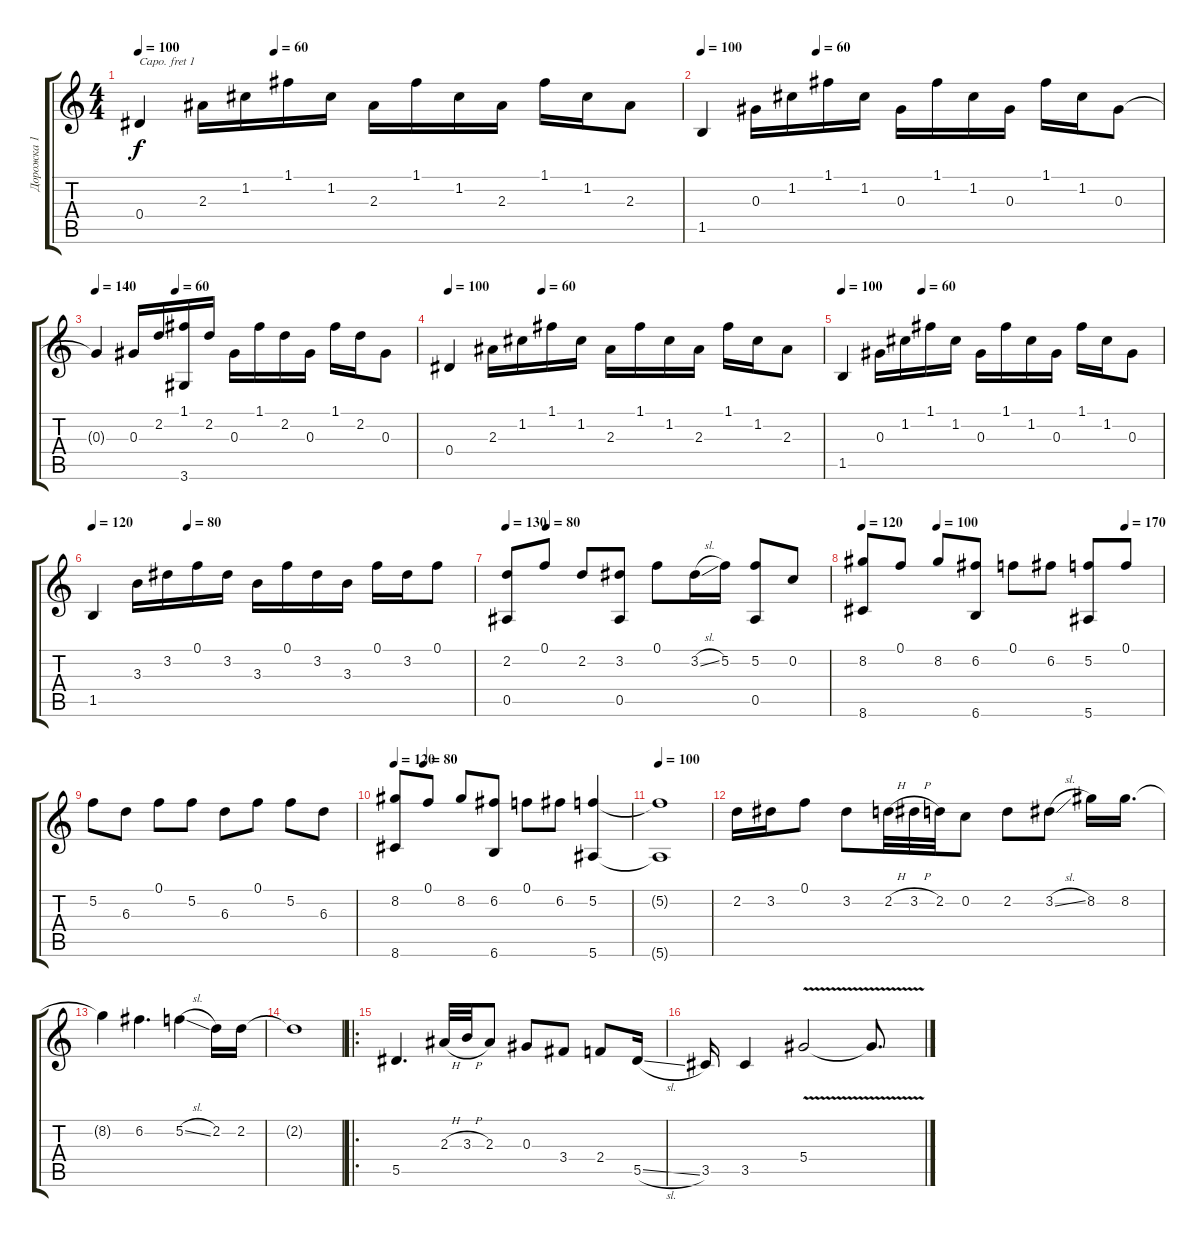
\track ("Дорожка 1" "Дорожка 1") {instrument acousticguitarsteel}
\staff {score tabs}
\capo 1
\tuning (E4 B3 G3 D3 A2 E2) {hide}
\ts (4 4)
\tempo 100
\tempo (60 0.25)
\clef g2
\ks c
0.4.4{dy f} 2.3.16 1.2.16 1.1.16 1.2.16 2.3.16 1.1.16 1.2.16 2.3.16 1.1.16 1.2.16 2.3.8 |
\tempo 100
\tempo (60 0.25)
1.5.4 0.3.16 1.2.16 1.1.16 1.2.16 0.3.16 1.1.16 1.2.16 0.3.16 1.1.16 1.2.16 0.3.8 |
\tempo 140
\tempo (60 0.25)
0.3{t}.4 0.3.16 2.2.16 (1.1 3.6).16 2.2.16 0.3.16 1.1.16 2.2.16 0.3.16 1.1.16 2.2.16 0.3.8 |
\tempo 100
\tempo (60 0.25)
0.4.4 2.3.16 1.2.16 1.1.16 1.2.16 2.3.16 1.1.16 1.2.16 2.3.16 1.1.16 1.2.16 2.3.8 |
\tempo 100
\tempo (60 0.25)
1.5.4 0.3.16 1.2.16 1.1.16 1.2.16 0.3.16 1.1.16 1.2.16 0.3.16 1.1.16 1.2.16 0.3.8 |
\tempo 120
\tempo (80 0.25)
1.5.4 3.3.16 3.2.16 0.1.16 3.2.16 3.3.16 0.1.16 3.2.16 3.3.16 0.1.16 3.2.16 0.1.8 |
\tempo 130
\tempo (80 0.125)
(2.2 0.5).8 0.1.8 2.2.8 (3.2 0.5).8 0.1.8 3.2{sl}.16 5.2.16 (5.2 0.5).8 0.2.8 |
\tempo 120
\tempo (100 0.25)
\tempo (170 0.875)
(8.2 8.6).8 0.1.8 8.2.8 (6.2 6.6).8 0.1.8 6.2.8 (5.2 5.6).8 0.1.8 |
5.2.8 6.3.8 0.1.8 5.2.8 6.3.8 0.1.8 5.2.8 6.3.8 |
\tempo 120
\tempo (80 0.125)
(8.2 8.6).8 0.1.8 8.2.8 (6.2 6.6).8 0.1.8 6.2.8 (5.2 5.6).4 |
\tempo 100
(5.2{t} 5.6{t}).1 |
2.2.16 3.2.16 0.1.8 3.2.8 2.2{h}.32 3.2{h}.32 2.2.32 0.2.8 2.2.8 3.2{sl}.8 8.2.16 8.2.16{d} |
8.2{t}.4 6.2.4{d} 5.2{sl}.4 2.2.16 2.2.16 |
2.2{t}.1 |
\ro
5.5.4{d} 2.3{h}.32 3.3{h}.32 2.3.8 0.3.8 3.4.8 2.4.8 5.5{sl}.16 |
3.5.16 3.5.4 5.4{v}.2 5.4{t}.8{d}
